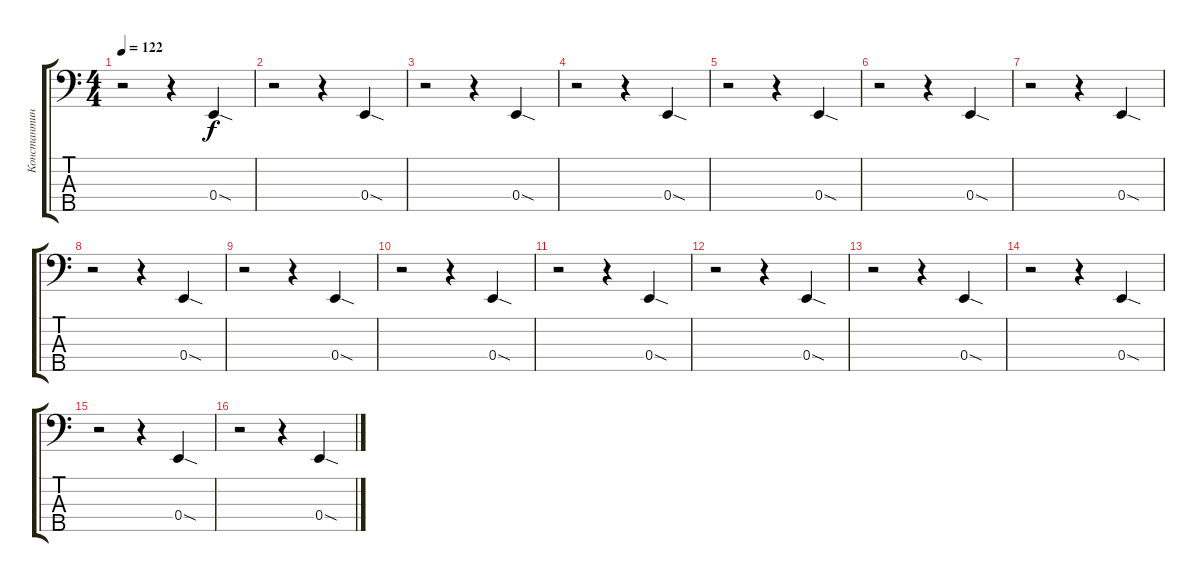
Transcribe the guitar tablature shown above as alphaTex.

\track ("Константин Бекрев (программирование)" "Константин") {instrument synthbass2}
\staff {score tabs}
\tuning (G2 D2 A1 E1 B0) {hide}
\ts (4 4)
\tempo 122
\clef f4
\ks c
r.2{dy f} r.4 0.4{sod}.4 |
r.2 r.4 0.4{sod}.4 |
r.2 r.4 0.4{sod}.4 |
r.2 r.4 0.4{sod}.4 |
r.2 r.4 0.4{sod}.4 |
r.2 r.4 0.4{sod}.4 |
r.2 r.4 0.4{sod}.4 |
r.2 r.4 0.4{sod}.4 |
r.2 r.4 0.4{sod}.4 |
r.2 r.4 0.4{sod}.4 |
r.2 r.4 0.4{sod}.4 |
r.2 r.4 0.4{sod}.4 |
r.2 r.4 0.4{sod}.4 |
r.2 r.4 0.4{sod}.4 |
r.2 r.4 0.4{sod}.4 |
r.2 r.4 0.4{sod}.4
